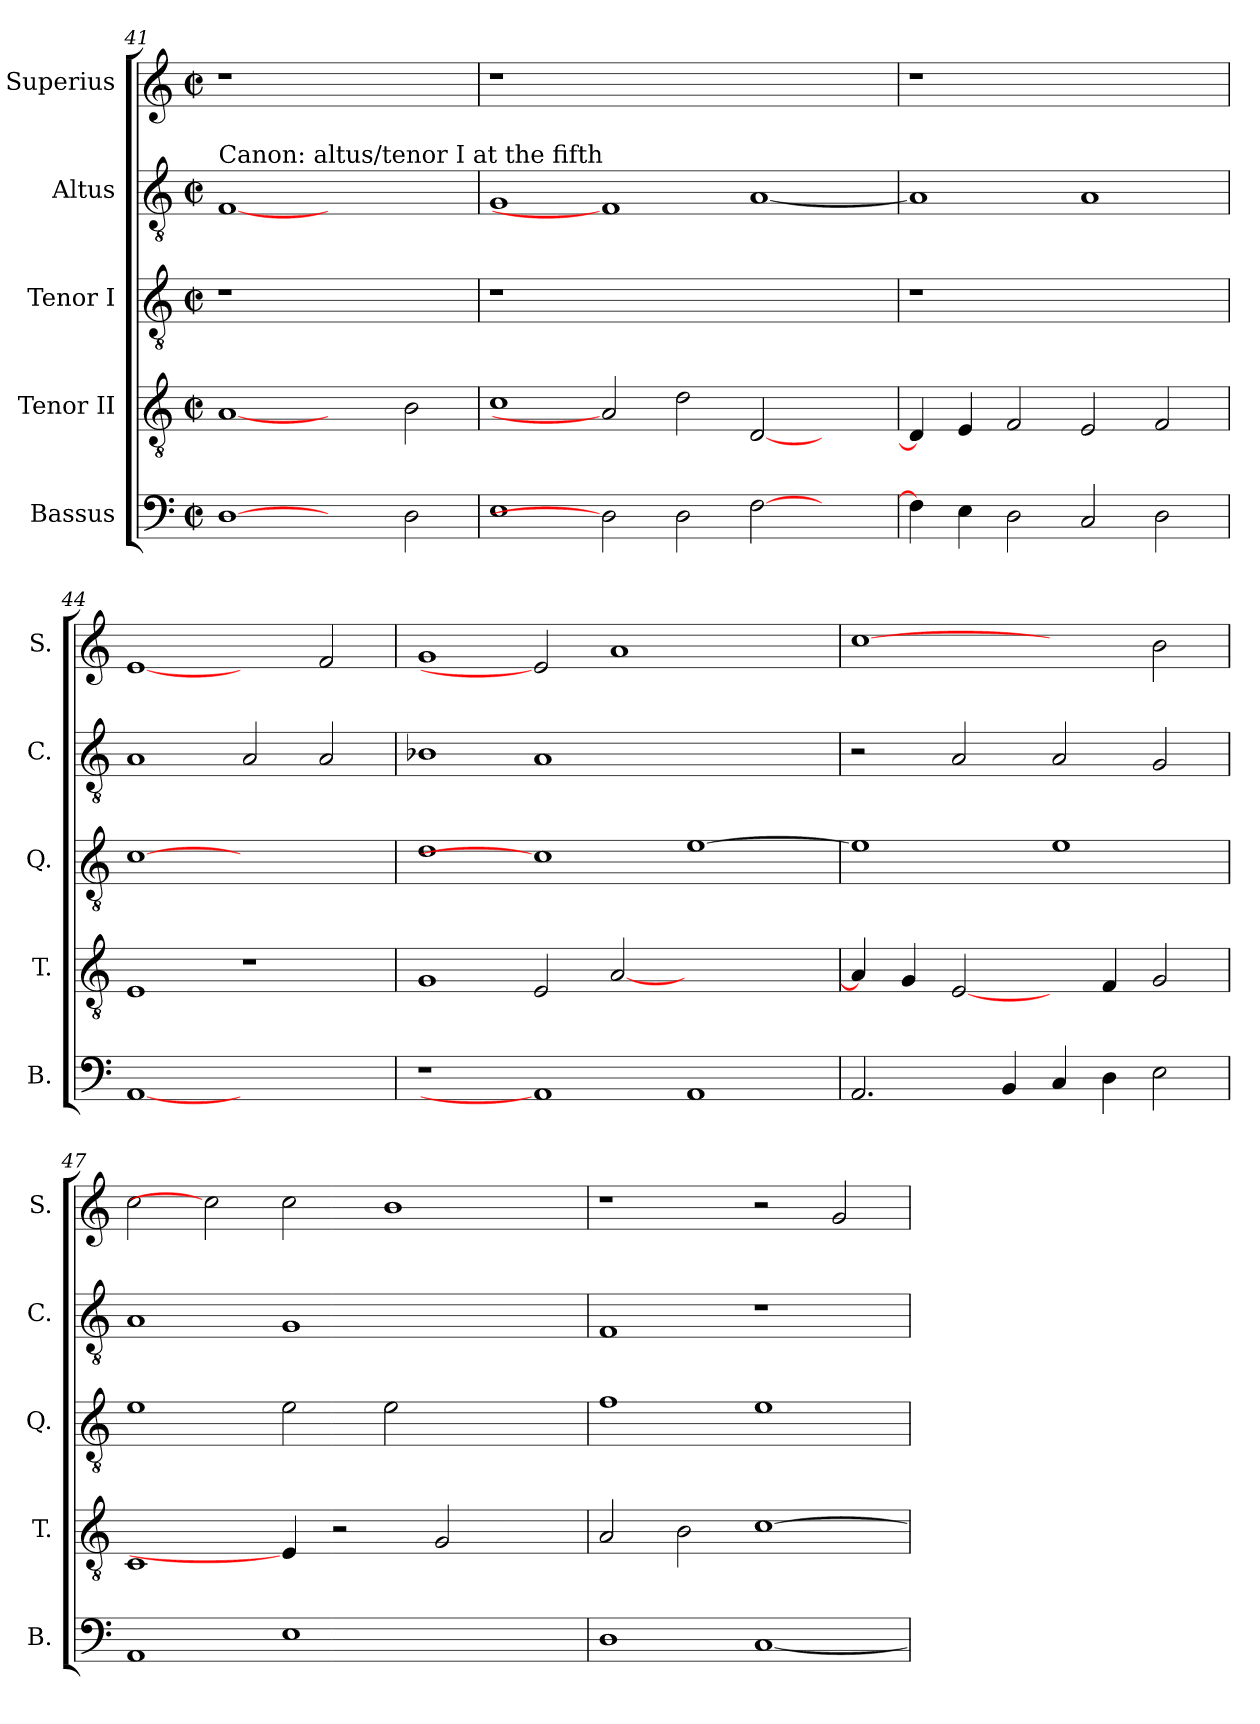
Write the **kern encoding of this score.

**kern	**kern	**kern	**kern	**kern
*part5	*part4	*part3	*part2	*part1
*staff5	*staff4	*staff3	*staff2	*staff1
*I"Bassus	*I"Tenor II	*I"Tenor I	*I"Altus	*I"Superius
*I'B.	*I'T.	*I'Q.	*I'C.	*I'S.
!!LO:LB:g=z
*clefF4	*clefGv2	*clefGv2	*clefGv2	*clefG2
*	*ITrd7c12	*ITrd7c12	*ITrd7c12	*
*k[]	*k[]	*k[]	*k[]	*k[]
*C:	*C:	*C:	*C:	*C:
*M2/2	*M2/2	*M2/2	*M2/2	*M2/2
*met(c|)	*met(c|)	*met(c|)	*met(c|)	*met(c|)
=41	=41	=41	=41	=41
!	!	!	!LO:TX:a:t=Canon&colon; altus/tenor I at the fifth	!
!	!	!LO:N:vis=1	!	!LO:N:vis=1
[1Di	[1AAi	1r	[1FFi	1r
2ryy	2ryy	1ryy	1ryy	1ryy
2Di\	2BBi\	.	.	.
=42	=42	=42	=42	=42
!	!	!LO:N:vis=1	!	!LO:N:vis=1
1Ei	1Ci	1r	1GGi	1r
2Di]	2AAi]	0ryy	1FFi]	0ryy
2Di\	2Di\	.	.	.
[>2Fi\	[<2DDi/	.	[<1AAi	.
2ryy	2ryy	.	.	.
=43	=43	=43	=43	=43
!	!	!LO:N:vis=1	!	!LO:N:vis=1
4Fi\]	4DDi/]	1r	1AAi]	1r
4Ei\	4EEi/	.	.	.
2Di\	2FFi/	.	.	.
2Ci/	2EEi/	1ryy	1AAi	1ryy
2Di\	2FFi/	.	.	.
=44	=44	=44	=44	=44
[1AAi	1EEi	[1Ci	1AAi	[1ei
1ryy	1r	1ryy	2AAi/	2ryy
.	.	.	2AAi/	2fi/
=45	=45	=45	=45	=45
1r	1GGi	1Di	1BB-Xi	1gi
1AAi]	2EEi/	1Ci]	1AAi	2ei]
.	[<2AAi/	.	.	1ai
1AAi	1ryy	[>1Ei	1ryy	.
.	.	.	.	2ryy
!!LO:PB:g=z
=46	=46	=46	=46	=46
2.AAi/	4AAi/]	1Ei]	2r	[1cci
.	4GGi/	.	.	.
.	[2EEi/	.	2AAi/	.
4BBi/	.	.	.	.
4Ci/	4ryy	1Ei	2AAi/	2ryy
4Di\	4FFi/	.	.	.
2Ei\	2GGi/	.	2GGi/	2bi\
=47	=47	=47	=47	=47
1AAi	1CCi	1Ei	1AAi	2cci\
.	.	.	.	2cci]
1Ei	4EEi/]	2Ei\	1GGi	2cci\
.	2r	.	.	.
.	.	2Ei\	.	1bi
.	2GGi/	.	.	.
2ryy	.	2ryy	2ryy	.
.	4ryy	.	.	.
=48	=48	=48	=48	=48
1Di	2AAi/	1Fi	1FFi	1r
.	2BBi\	.	.	.
[<1Ci	[>1Ci	1Ei	1r	2r
.	.	.	.	2gi/
=	=	=	=	=
*-	*-	*-	*-	*-
